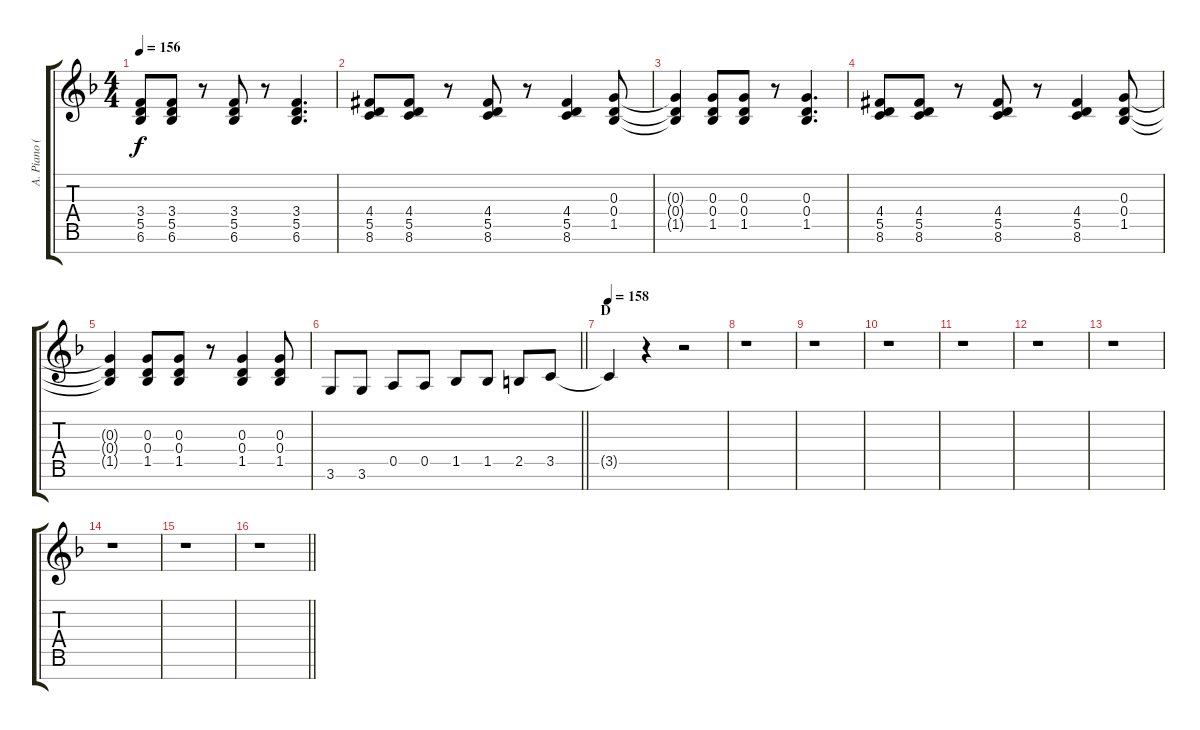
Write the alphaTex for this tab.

\track ("A. Piano (Right Hand)" "A. Piano (") {instrument acousticgrandpiano}
\staff {score tabs}
\tuning (E5 B4 G4 D4 A3 E3 B2) {hide}
\ts (4 4)
\tempo 156
\clef g2
\ks f
(3.4 5.5 6.6).8{dy f} (3.4 5.5 6.6).8 r.8 (3.4 5.5 6.6).8 r.8 (3.4 5.5 6.6).4{d} |
(4.4{acc #} 5.5 8.6).8 (4.4{acc #} 5.5 8.6).8 r.8 (4.4{acc #} 5.5 8.6).8 r.8 (4.4{acc #} 5.5 8.6).4 (0.3 0.4 1.5).8 |
(0.3{t} 0.4{t} 1.5{t}).4 (0.3 0.4 1.5).8 (0.3 0.4 1.5).8 r.8 (0.3 0.4 1.5).4{d} |
(4.4{acc #} 5.5 8.6).8 (4.4{acc #} 5.5 8.6).8 r.8 (4.4{acc #} 5.5 8.6).8 r.8 (4.4{acc #} 5.5 8.6).4 (0.3 0.4 1.5).8 |
(0.3{t} 0.4{t} 1.5{t}).4 (0.3 0.4 1.5).8 (0.3 0.4 1.5).8 r.8 (0.3 0.4 1.5).4 (0.3 0.4 1.5).8 |
\barLineRight lightlight
3.6.8 3.6.8 0.5.8 0.5.8 1.5.8 1.5.8 2.5.8 3.5.8 |
\section ("" "D")
\tempo 158
3.5{t}.4 r.4 r.2 |
r.1 |
r.1 |
r.1 |
r.1 |
r.1 |
r.1 |
r.1 |
r.1 |
\barLineRight lightlight
r.1
